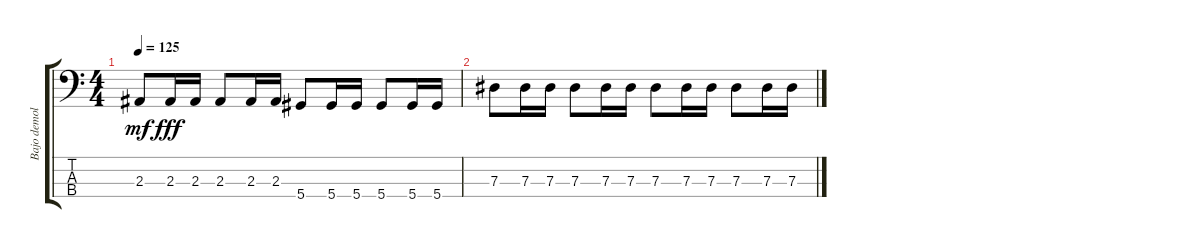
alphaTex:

\track ("Bajo demoledor" "Bajo demol") {instrument electricbassfinger}
\staff {score tabs}
\tuning (Gb2 Db2 Ab1 Eb1) {hide}
\ts (4 4)
\tempo 125
\clef f4
\ks c
2.3.8{dy mf} 2.3.16{dy fff} 2.3.16 2.3.8 2.3.16 2.3.16 5.4.8 5.4.16 5.4.16 5.4.8 5.4.16 5.4.16 |
7.3.8 7.3.16 7.3.16 7.3.8 7.3.16 7.3.16 7.3.8 7.3.16 7.3.16 7.3.8 7.3.16 7.3.16
